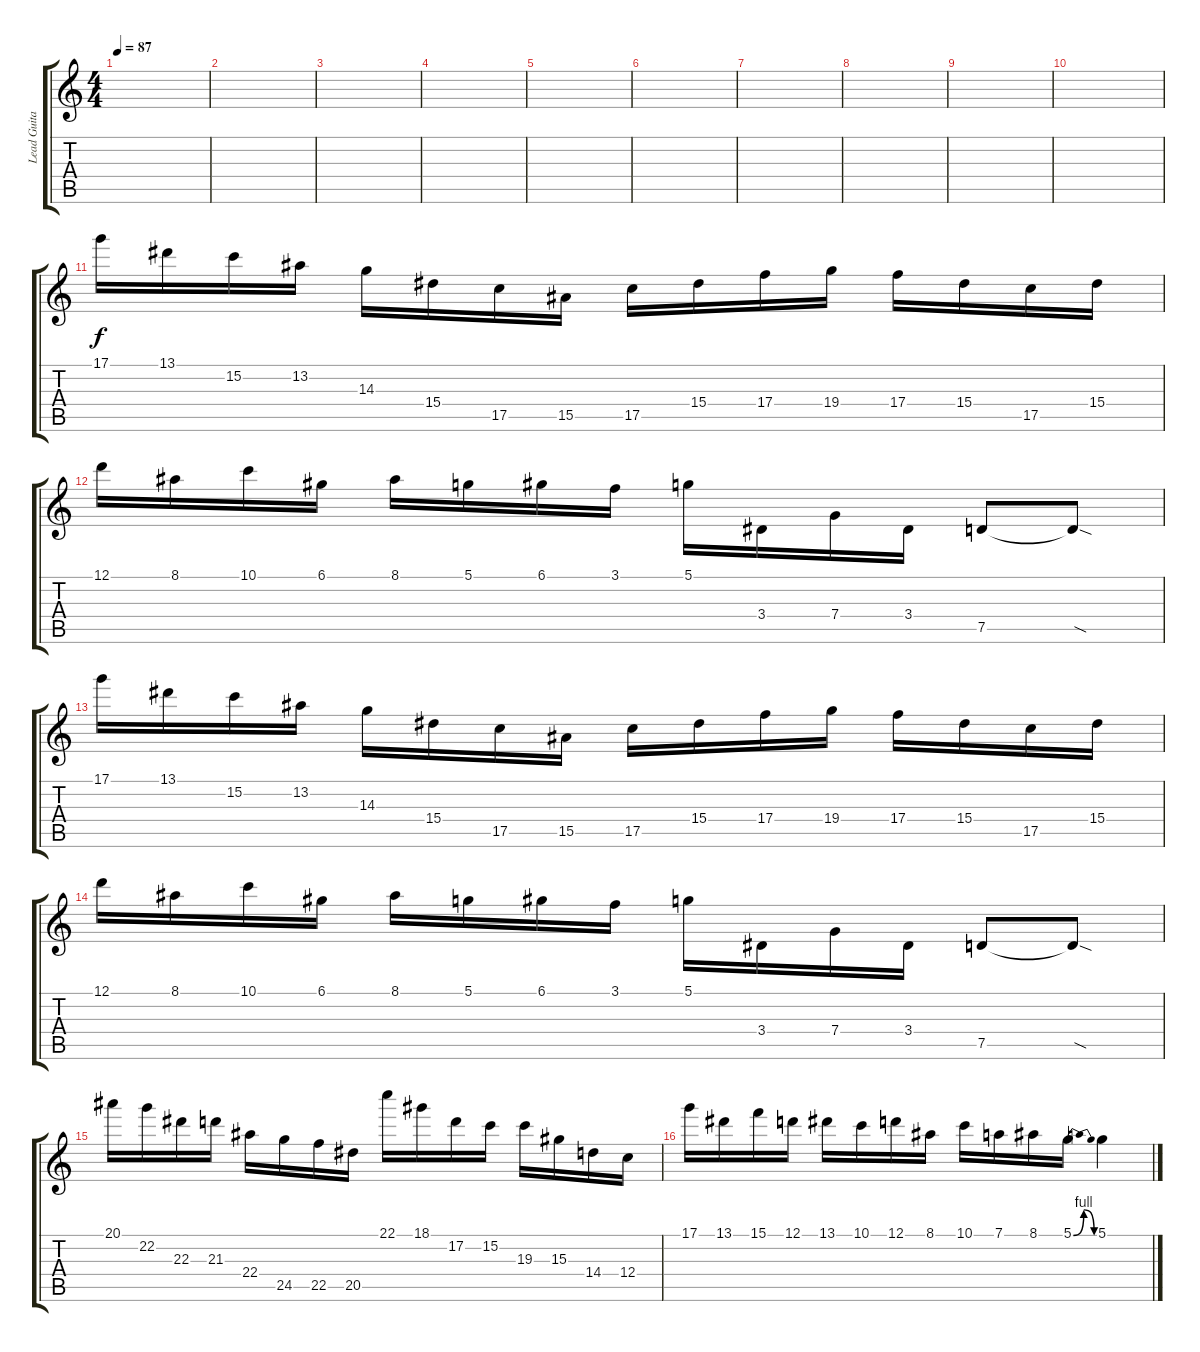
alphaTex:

\track ("Lead Guitar" "Lead Guita") {instrument distortionguitar}
\staff {score tabs}
\tuning (D4 A3 F3 C3 G2 C2) {hide}
\ts (4 4)
\tempo 87
\clef g2
\ks c
|
|
|
|
|
|
|
|
|
|
17.1.16 13.1.16 15.2.16 13.2.16 14.3.16 15.4.16 17.5.16 15.5.16 17.5.16 15.4.16 17.4.16 19.4.16 17.4.16 15.4.16 17.5.16 15.4.16 |
12.1.16 8.1.16 10.1.16 6.1.16 8.1.16 5.1.16 6.1.16 3.1.16 5.1.16 3.4.16 7.4.16 3.4.16 7.5.8 7.5{sod t}.8 |
17.1.16 13.1.16 15.2.16 13.2.16 14.3.16 15.4.16 17.5.16 15.5.16 17.5.16 15.4.16 17.4.16 19.4.16 17.4.16 15.4.16 17.5.16 15.4.16 |
12.1.16 8.1.16 10.1.16 6.1.16 8.1.16 5.1.16 6.1.16 3.1.16 5.1.16 3.4.16 7.4.16 3.4.16 7.5.8 7.5{sod t}.8 |
20.1.16 22.2.16 22.3.16 21.3.16 22.4.16 24.5.16 22.5.16 20.5.16 22.1.16 18.1.16 17.2.16 15.2.16 19.3.16 15.3.16 14.4.16 12.4.16 |
17.1.16 13.1.16 15.1.16 12.1.16 13.1.16 10.1.16 12.1.16 8.1.16 10.1.16 7.1.16 8.1.16 5.1{be (bendrelease 0 0 30 4 30 4 60 0)}.16 5.1.4
